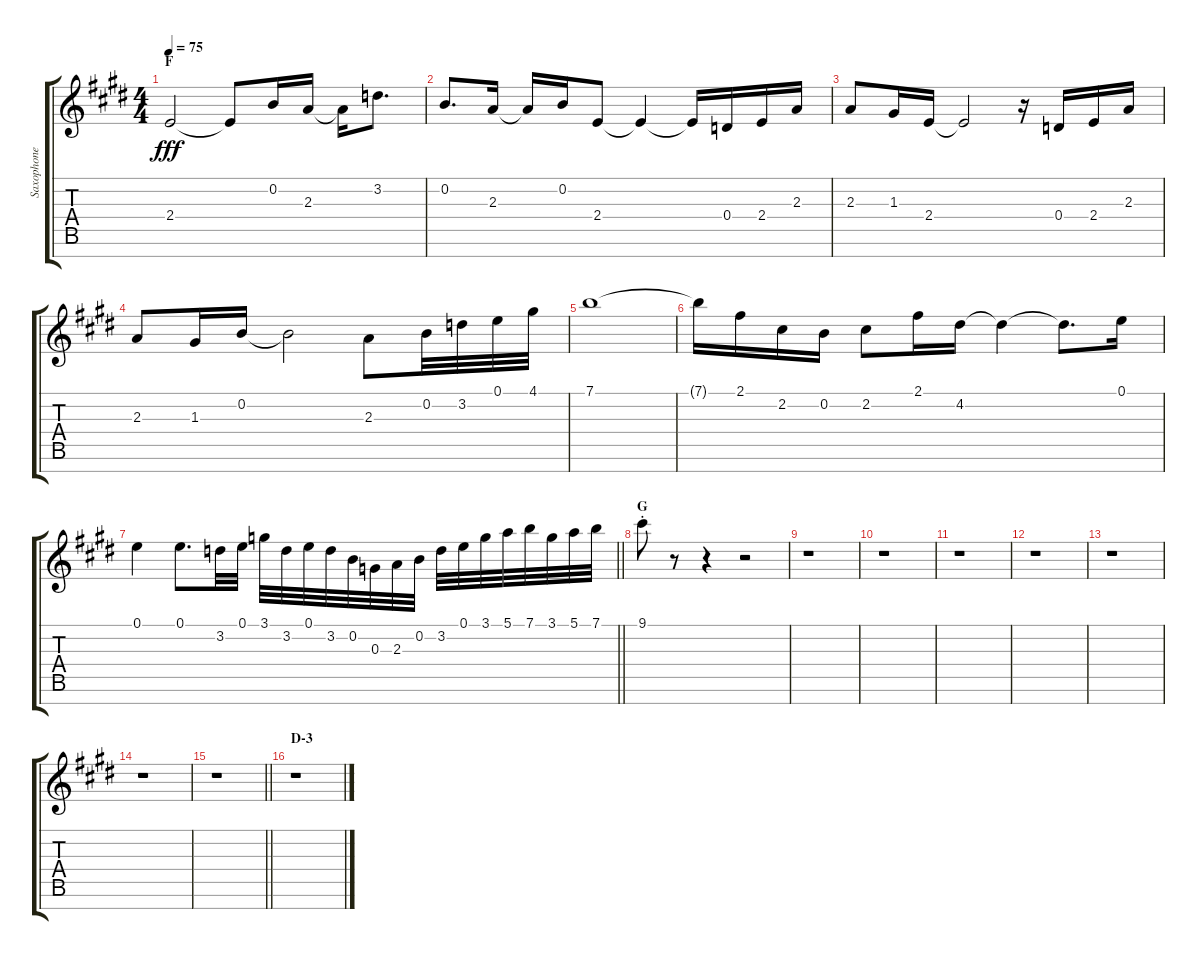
\track ("Saxophone" "Saxophone") {instrument sopranosax}
\staff {score tabs}
\tuning (E5 B4 G4 D4 A3 E3 B2) {hide}
\ts (4 4)
\section ("" "F")
\tempo 75
\clef g2
\ks e
2.4.2{dy fff} 2.4{t}.8 0.2.16 2.3.16 2.3{t}.16 3.2.8{d} |
0.2.8{d} 2.3.16 2.3{t}.16 0.2.16 2.4.8 2.4{t}.4 2.4{t}.16 0.4.16 2.4.16 2.3.16 |
2.3.8 1.3.16 2.4.16 2.4{t}.2 r.16 0.4.16 2.4.16 2.3.16 |
2.3.8 1.3.16 0.2.16 0.2{t}.2 2.3.8 0.2.32 3.2.32 0.1.32 4.1.32 |
7.1.1 |
7.1{t}.16 2.1.16 2.2.16 0.2.16 2.2.8 2.1.16 4.2.16 4.2{t}.4 4.2{t}.8{d} 0.1.16 |
\barLineRight lightlight
0.1.4 0.1.8{d} 3.2.32 0.1.32 3.1.32 3.2.32 0.1.32 3.2.32 0.2.32 0.3.32 2.3.32 0.2.32 3.2.32 0.1.32 3.1.32 5.1.32 7.1.32 3.1.32 5.1.32 7.1.32 |
\section ("" "G")
9.1{st}.8 r.8 r.4 r.2 |
r.1 |
r.1 |
r.1 |
r.1 |
r.1 |
r.1 |
\barLineRight lightlight
r.1 |
\section ("" "D-3")
r.1
